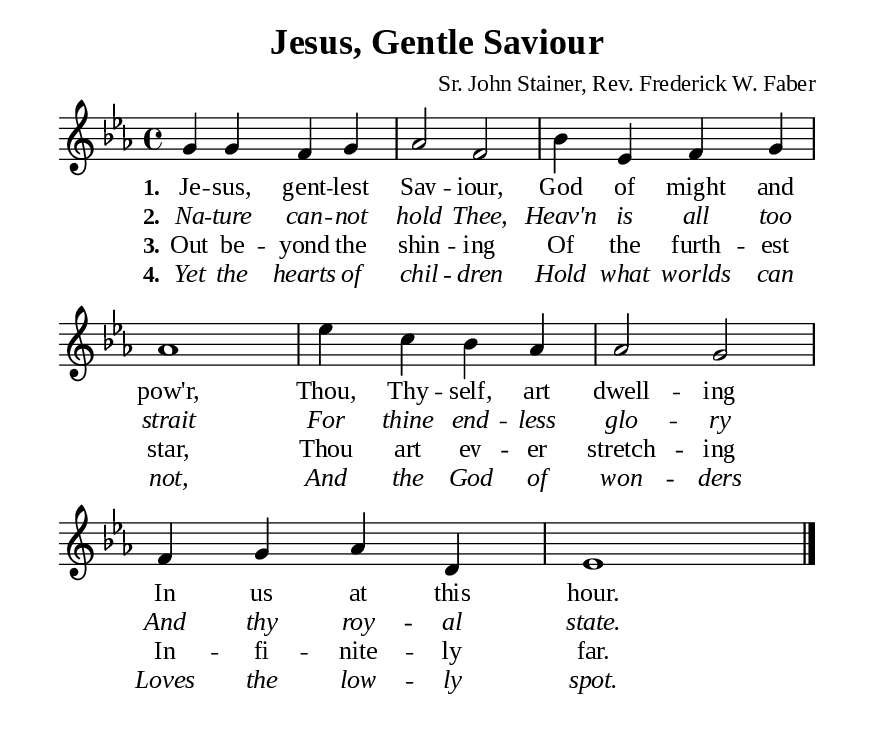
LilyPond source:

%%%%%%%%%%%%%%%%%%%%%%%%%%%%%
% CONTENTS OF THIS DOCUMENT
% 1. Common settings
% 2. Verse music
% 3. Verse lyrics
% 4. Layout
%%%%%%%%%%%%%%%%%%%%%%%%%%%%%

%%%%%%%%%%%%%%%%%%%%%%%%%%%%%
% 1. Common settings
%%%%%%%%%%%%%%%%%%%%%%%%%%%%%
\version "2.18.2"

\header {
  title = "Jesus, Gentle Saviour"
  composer = "Sr. John Stainer, Rev. Frederick W. Faber"
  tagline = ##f
}

global= {
  \key ees \major
  \time 4/4
  \override Score.BarNumber.break-visibility = ##(#f #f #f)
  \override Lyrics.LyricSpace.minimum-distance = #3.0
}

\paper {
  #(set-paper-size "a5")
  top-margin = 3.2\mm
  bottom-marign = 10\mm
  left-margin = 10\mm
  right-margin = 10\mm
  indent = #0
  #(define fonts
	 (make-pango-font-tree "Liberation Serif"
	 		       "Liberation Serif"
			       "Liberation Serif"
			       (/ 20 20)))
  system-system-spacing = #'((basic-distance . 3) (padding . 3))
}

printItalic = \with {
  \override LyricText.font-shape = #'italic
}

%%%%%%%%%%%%%%%%%%%%%%%%%%%%%
% 2. Verse music
%%%%%%%%%%%%%%%%%%%%%%%%%%%%%
musicVerseSoprano = \relative c'' {
  %{	01	%} g4 g f g |
  %{	02	%} aes2 f |
  %{	03	%} bes4 ees, f g |
  %{	04	%} aes1 |
  %{	05	%} ees'4 c bes aes |
  %{	06	%} aes2 g |
  %{	07	%} f4 g aes d, |
  %{	08	%} ees1 \bar "|."
}

%%%%%%%%%%%%%%%%%%%%%%%%%%%%%
% 3. Verse lyrics
%%%%%%%%%%%%%%%%%%%%%%%%%%%%%
verseOne = \lyricmode {
  \set stanza = #"1."
  Je -- sus, gent -- lest Sav -- iour,
  God of might and pow'r,
  Thou, Thy -- self, art dwell -- ing
  In us at this hour.
}

verseTwo = \lyricmode {
  \set stanza = #"2."
  Na -- ture can -- not hold Thee,
  Heav'n is all too strait
  For thine end -- less glo -- ry
  And thy roy -- al state.
}

verseThree = \lyricmode {
  \set stanza = #"3."
  Out be -- yond the shin -- ing
  Of the furth -- est star,
  Thou art ev -- er stretch -- ing
  In -- fi -- nite -- ly far.
}

verseFour = \lyricmode {
  \set stanza = #"4."
  Yet the hearts of chil -- dren
  Hold what worlds can not,
  And the God of won -- ders
  Loves the low -- ly spot.
}

%%%%%%%%%%%%%%%%%%%%%%%%%%%%%
% 4. Layout
%%%%%%%%%%%%%%%%%%%%%%%%%%%%%
\score {
    \new ChoirStaff <<
      \new Staff <<
        \clef "treble"
        \new Voice = "sopranos" { \global   \musicVerseSoprano }
      >>
      \new Lyrics \lyricsto sopranos \verseOne
      \new Lyrics \printItalic \lyricsto sopranos \verseTwo
      \new Lyrics \lyricsto sopranos \verseThree
      \new Lyrics \printItalic \lyricsto sopranos \verseFour
    >>
}
